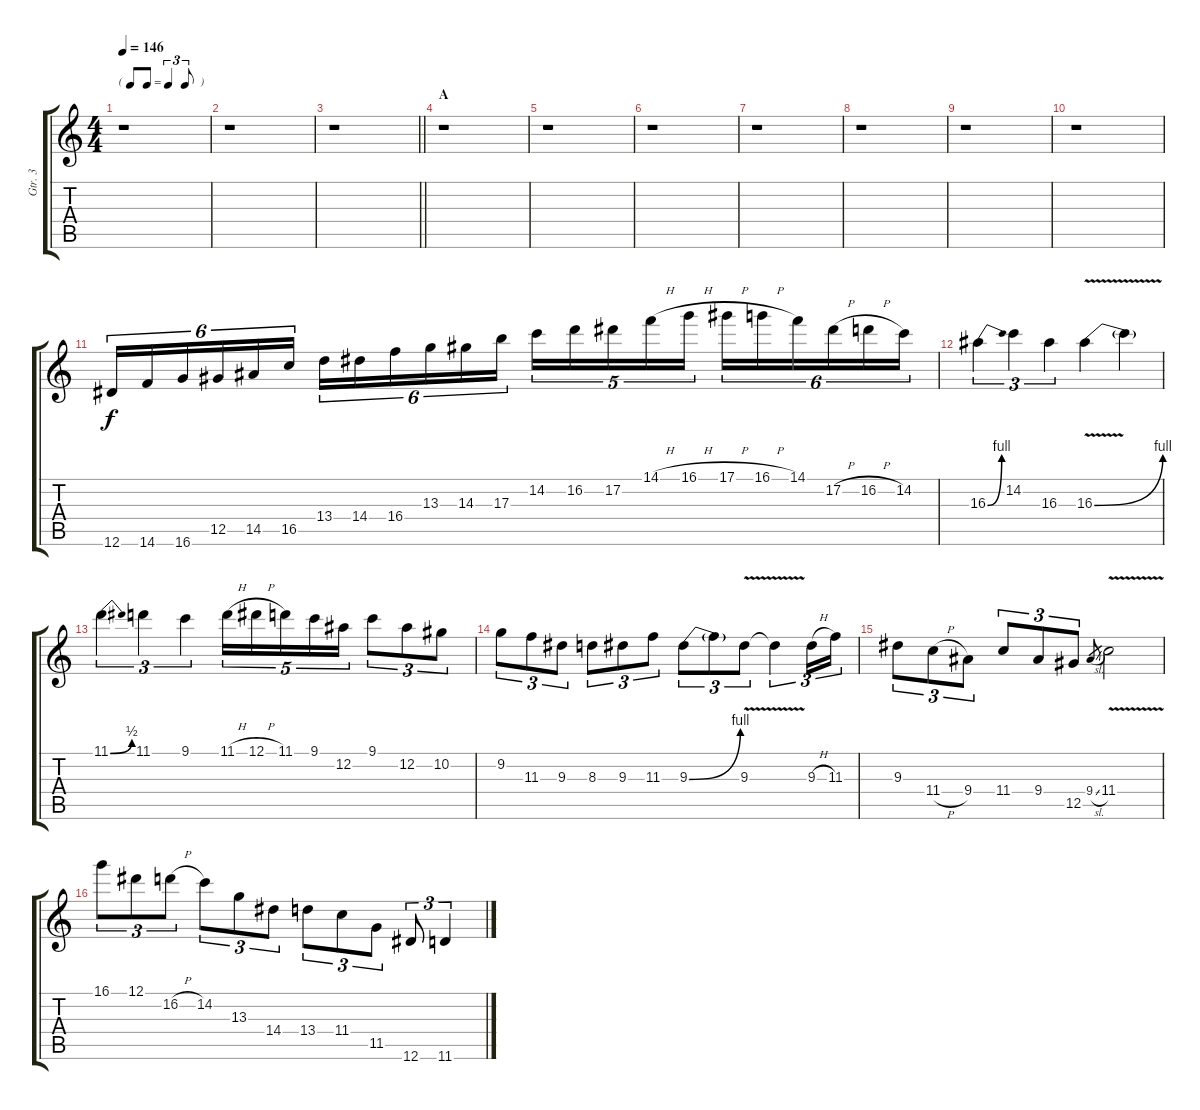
\track ("Gtr. 3" "Gtr. 3") {instrument distortionguitar}
\staff {score tabs}
\tuning (Eb4 Bb3 Gb3 Db3 Ab2 Eb2) {hide}
\ts (4 4)
\tf triplet8th
\tempo 146
\clef g2
\ks c
r.1{dy f instrument distortionguitar} |
r.1 |
\barLineRight lightlight
r.1 |
\section ("" "A")
r.1 |
r.1 |
r.1 |
r.1 |
r.1 |
r.1 |
r.1 |
12.6.16{tu (6 4) volume 16 balance 8} 14.6.16{tu (6 4)} 16.6.16{tu (6 4)} 12.5.16{tu (6 4)} 14.5.16{tu (6 4)} 16.5.16{tu (6 4)} 13.4.16{tu (6 4)} 14.4.16{tu (6 4)} 16.4.16{tu (6 4)} 13.3.16{tu (6 4)} 14.3.16{tu (6 4)} 17.3.16{tu (6 4)} 14.2.16{tu (5 4)} 16.2.16{tu (5 4)} 17.2.16{tu (5 4)} 14.1{h}.16{tu (5 4)} 16.1{h}.16{tu (5 4)} 17.1{h}.16{tu (6 4)} 16.1{h}.16{tu (6 4)} 14.1.16{tu (6 4)} 17.2{h}.16{tu (6 4)} 16.2{h}.16{tu (6 4)} 14.2.16{tu (6 4)} |
16.3{be (bend 0 0 60 4)}.4{tu (3 2)} 14.2.4{tu (3 2)} 16.3.4{tu (3 2)} 16.3{be (bend 0 0 60 4) v}.4 16.3{t}.4 |
11.1{be (bend 0 0 60 2)}.4{tu (3 2)} 11.1.4{tu (3 2)} 9.1.4{tu (3 2)} 11.1{h}.16{tu (5 4)} 12.1{h}.16{tu (5 4)} 11.1.16{tu (5 4)} 9.1.16{tu (5 4)} 12.2.16{tu (5 4)} 9.1.8{tu (3 2)} 12.2.8{tu (3 2)} 10.2.8{tu (3 2)} |
9.2.8{tu (3 2)} 11.3.8{tu (3 2)} 9.3.8{tu (3 2)} 8.3.8{tu (3 2)} 9.3.8{tu (3 2)} 11.3.8{tu (3 2)} 9.3{be (bend 0 0 60 4)}.8{tu (3 2)} 9.3{t}.8{tu (3 2)} 9.3{v}.8{tu (3 2)} 9.3{t}.4{tu (3 2)} 9.3{h}.16{tu (3 2)} 11.3.16{tu (3 2)} |
9.3.8{tu (3 2)} 11.4{h}.8{tu (3 2)} 9.4.8{tu (3 2)} 11.4.8{tu (3 2)} 9.4.8{tu (3 2)} 12.5.8{tu (3 2)} 9.4{sl}.8{gr} 11.4{v}.2 |
16.1.8{tu (3 2)} 12.1.8{tu (3 2)} 16.2{h}.8{tu (3 2)} 14.2.8{tu (3 2)} 13.3.8{tu (3 2)} 14.4.8{tu (3 2)} 13.4.8{tu (3 2)} 11.4.8{tu (3 2)} 11.5.8{tu (3 2)} 12.6.8{tu (3 2)} 11.6.4{tu (3 2)}
